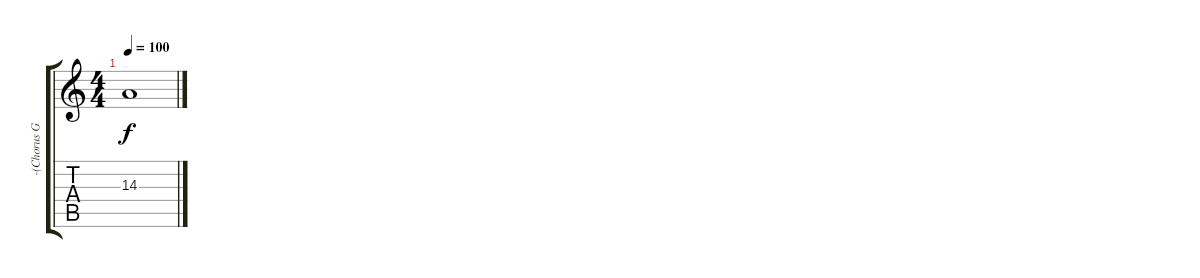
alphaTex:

\track ("-(Chorus Guitar 1)-" "-(Chorus G") {instrument fx6goblins}
\staff {score tabs}
\tuning (E4 B3 G3 D3 A2 E2) {hide}
\ts (4 4)
\tempo 100
\clef g2
\ks c
14.3.1{dy f}
